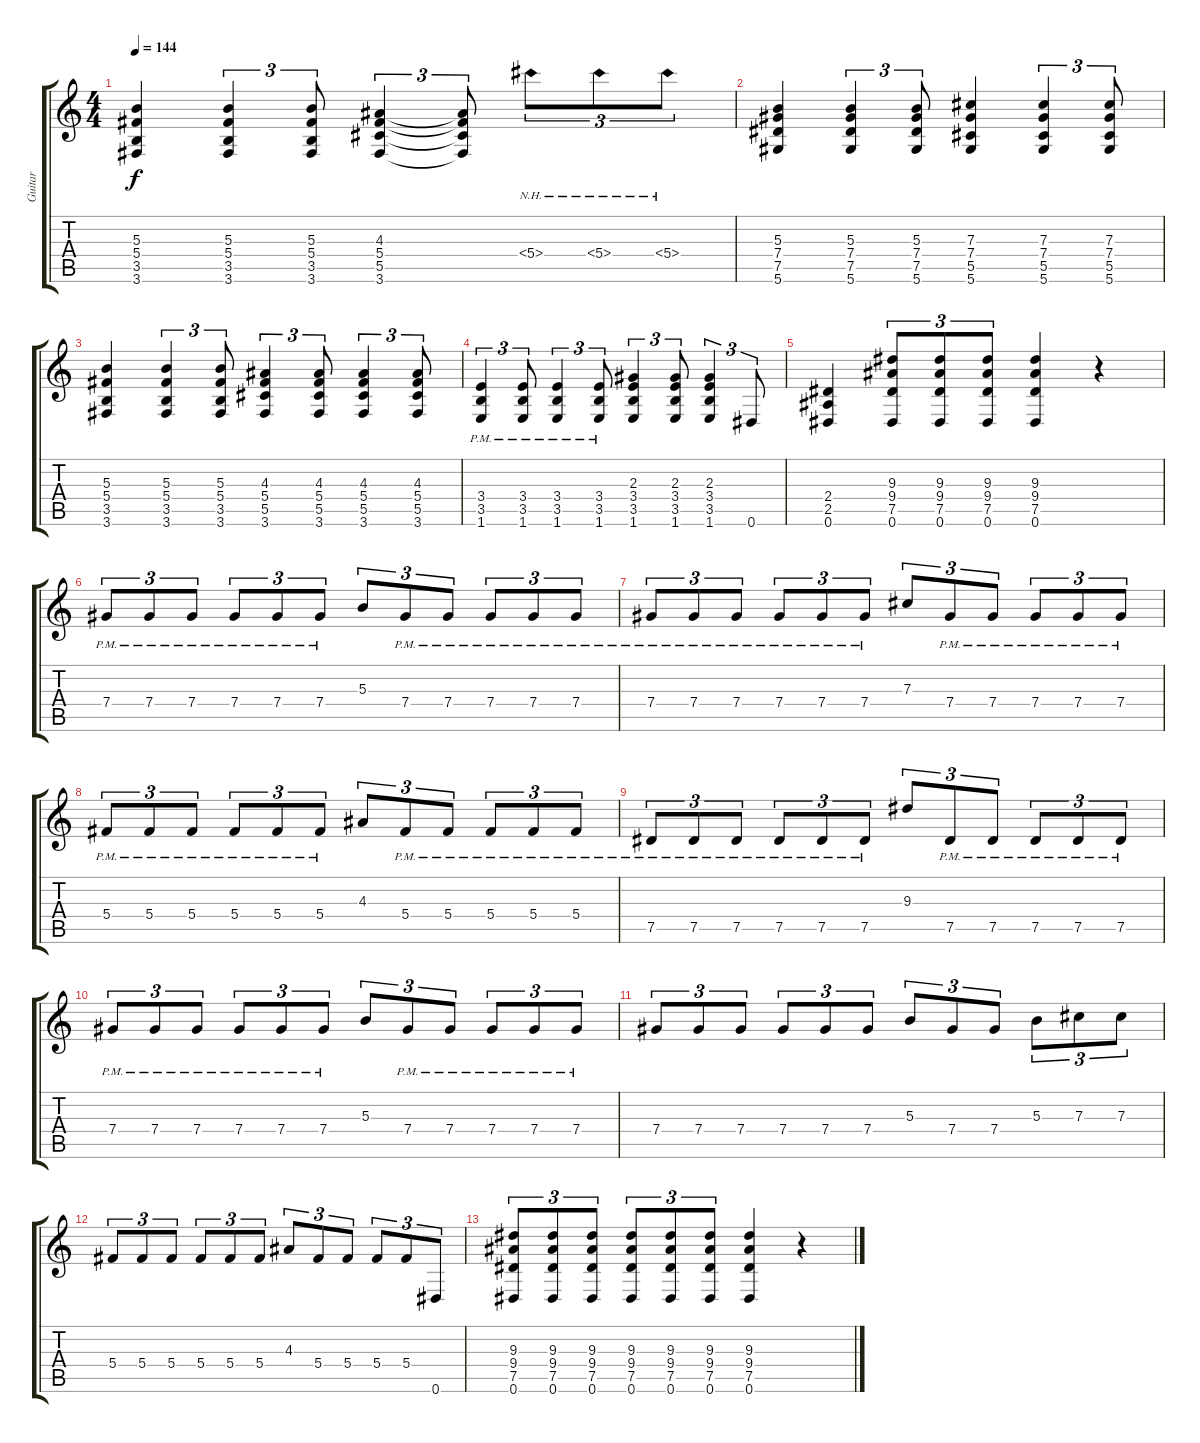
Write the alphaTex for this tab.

\track ("Guitar" "Guitar") {instrument distortionguitar}
\staff {score tabs}
\tuning (Eb4 Bb3 Gb3 Db3 Ab2 Eb2) {hide}
\ts (4 4)
\tempo 144
\clef g2
\ks c
(5.3 5.4 3.5 3.6).4{dy f} (5.3 5.4 3.5 3.6).4{tu (3 2)} (5.3 5.4 3.5 3.6).8{tu (3 2)} (4.3 5.4 5.5 3.6).4{tu (3 2)} (4.3{t} 5.4{t} 5.5{t} 3.6{t}).8{tu (3 2)} 5.4{nh}.8{tu (3 2)} 5.4{nh}.8{tu (3 2)} 5.4{nh}.8{tu (3 2)} |
(5.3 7.4 7.5 5.6).4 (5.3 7.4 7.5 5.6).4{tu (3 2)} (5.3 7.4 7.5 5.6).8{tu (3 2)} (7.3 7.4 5.5 5.6).4 (7.3 7.4 5.5 5.6).4{tu (3 2)} (7.3 7.4 5.5 5.6).8{tu (3 2)} |
(5.3 5.4 3.5 3.6).4 (5.3 5.4 3.5 3.6).4{tu (3 2)} (5.3 5.4 3.5 3.6).8{tu (3 2)} (4.3 5.4 5.5 3.6).4{tu (3 2)} (4.3 5.4 5.5 3.6).8{tu (3 2)} (4.3 5.4 5.5 3.6).4{tu (3 2)} (4.3 5.4 5.5 3.6).8{tu (3 2)} |
(3.4{pm} 3.5{pm} 1.6{pm}).4{tu (3 2)} (3.4{pm} 3.5{pm} 1.6{pm}).8{tu (3 2)} (3.4{pm} 3.5{pm} 1.6{pm}).4{tu (3 2)} (3.4{pm} 3.5{pm} 1.6{pm}).8{tu (3 2)} (2.3 3.4 3.5 1.6).4{tu (3 2)} (2.3 3.4 3.5 1.6).8{tu (3 2)} (2.3 3.4 3.5 1.6).4{tu (3 2)} 0.6.8{tu (3 2)} |
(2.4 2.5 0.6).4 (9.3 9.4 7.5 0.6).8{tu (3 2)} (9.3 9.4 7.5 0.6).8{tu (3 2)} (9.3 9.4 7.5 0.6).8{tu (3 2)} (9.3 9.4 7.5 0.6).4 r.4 |
7.4{pm}.8{tu (3 2)} 7.4{pm}.8{tu (3 2)} 7.4{pm}.8{tu (3 2)} 7.4{pm}.8{tu (3 2)} 7.4{pm}.8{tu (3 2)} 7.4{pm}.8{tu (3 2)} 5.3.8{tu (3 2)} 7.4{pm}.8{tu (3 2)} 7.4{pm}.8{tu (3 2)} 7.4{pm}.8{tu (3 2)} 7.4{pm}.8{tu (3 2)} 7.4{pm}.8{tu (3 2)} |
7.4{pm}.8{tu (3 2)} 7.4{pm}.8{tu (3 2)} 7.4{pm}.8{tu (3 2)} 7.4{pm}.8{tu (3 2)} 7.4{pm}.8{tu (3 2)} 7.4{pm}.8{tu (3 2)} 7.3.8{tu (3 2)} 7.4{pm}.8{tu (3 2)} 7.4{pm}.8{tu (3 2)} 7.4{pm}.8{tu (3 2)} 7.4{pm}.8{tu (3 2)} 7.4{pm}.8{tu (3 2)} |
5.4{pm}.8{tu (3 2)} 5.4{pm}.8{tu (3 2)} 5.4{pm}.8{tu (3 2)} 5.4{pm}.8{tu (3 2)} 5.4{pm}.8{tu (3 2)} 5.4{pm}.8{tu (3 2)} 4.3.8{tu (3 2)} 5.4{pm}.8{tu (3 2)} 5.4{pm}.8{tu (3 2)} 5.4{pm}.8{tu (3 2)} 5.4{pm}.8{tu (3 2)} 5.4{pm}.8{tu (3 2)} |
7.5{pm}.8{tu (3 2)} 7.5{pm}.8{tu (3 2)} 7.5{pm}.8{tu (3 2)} 7.5{pm}.8{tu (3 2)} 7.5{pm}.8{tu (3 2)} 7.5{pm}.8{tu (3 2)} 9.3.8{tu (3 2)} 7.5{pm}.8{tu (3 2)} 7.5{pm}.8{tu (3 2)} 7.5{pm}.8{tu (3 2)} 7.5{pm}.8{tu (3 2)} 7.5{pm}.8{tu (3 2)} |
7.4{pm}.8{tu (3 2)} 7.4{pm}.8{tu (3 2)} 7.4{pm}.8{tu (3 2)} 7.4{pm}.8{tu (3 2)} 7.4{pm}.8{tu (3 2)} 7.4{pm}.8{tu (3 2)} 5.3.8{tu (3 2)} 7.4{pm}.8{tu (3 2)} 7.4{pm}.8{tu (3 2)} 7.4{pm}.8{tu (3 2)} 7.4{pm}.8{tu (3 2)} 7.4{pm}.8{tu (3 2)} |
7.4.8{tu (3 2)} 7.4.8{tu (3 2)} 7.4.8{tu (3 2)} 7.4.8{tu (3 2)} 7.4.8{tu (3 2)} 7.4.8{tu (3 2)} 5.3.8{tu (3 2)} 7.4.8{tu (3 2)} 7.4.8{tu (3 2)} 5.3.8{tu (3 2)} 7.3.8{tu (3 2)} 7.3.8{tu (3 2)} |
5.4.8{tu (3 2)} 5.4.8{tu (3 2)} 5.4.8{tu (3 2)} 5.4.8{tu (3 2)} 5.4.8{tu (3 2)} 5.4.8{tu (3 2)} 4.3.8{tu (3 2)} 5.4.8{tu (3 2)} 5.4.8{tu (3 2)} 5.4.8{tu (3 2)} 5.4.8{tu (3 2)} 0.6.8{tu (3 2)} |
(9.3 9.4 7.5 0.6).8{tu (3 2)} (9.3 9.4 7.5 0.6).8{tu (3 2)} (9.3 9.4 7.5 0.6).8{tu (3 2)} (9.3 9.4 7.5 0.6).8{tu (3 2)} (9.3 9.4 7.5 0.6).8{tu (3 2)} (9.3 9.4 7.5 0.6).8{tu (3 2)} (9.3 9.4 7.5 0.6).4 r.4
